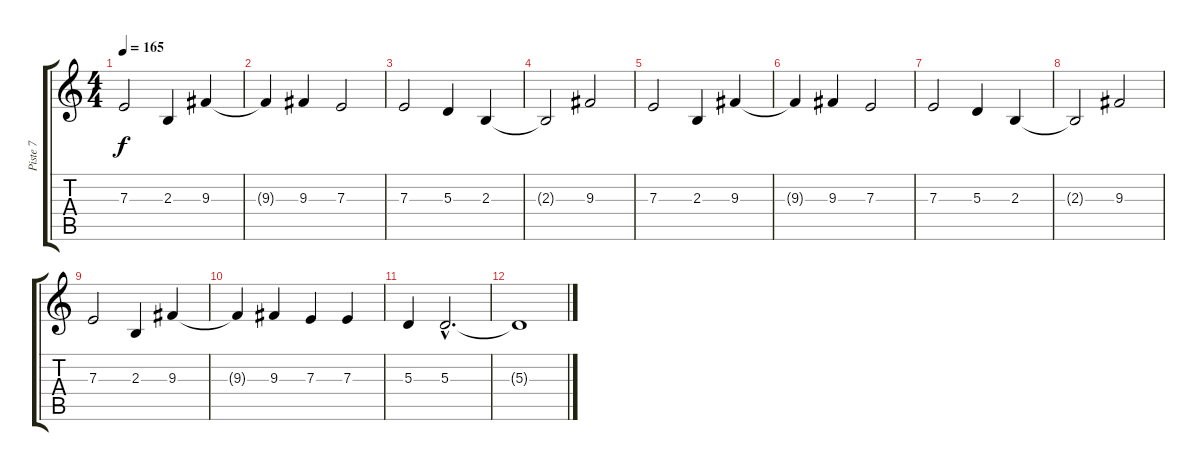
\track ("Piste 7" "Piste 7") {instrument stringensemble1}
\staff {score tabs}
\tuning (E4 D4 A3 D3 A2 D2) {hide}
\ts (4 4)
\tempo 165
\clef g2
\ks c
7.3.2{dy f} 2.3.4 9.3.4 |
9.3{t}.4 9.3.4 7.3.2 |
7.3.2 5.3.4 2.3.4 |
2.3{t}.2 9.3.2 |
7.3.2 2.3.4 9.3.4 |
9.3{t}.4 9.3.4 7.3.2 |
7.3.2 5.3.4 2.3.4 |
2.3{t}.2 9.3.2 |
7.3.2 2.3.4 9.3.4 |
9.3{t}.4 9.3.4 7.3.4 7.3.4 |
5.3.4 5.3{hac}.2{d} |
5.3{t}.1
